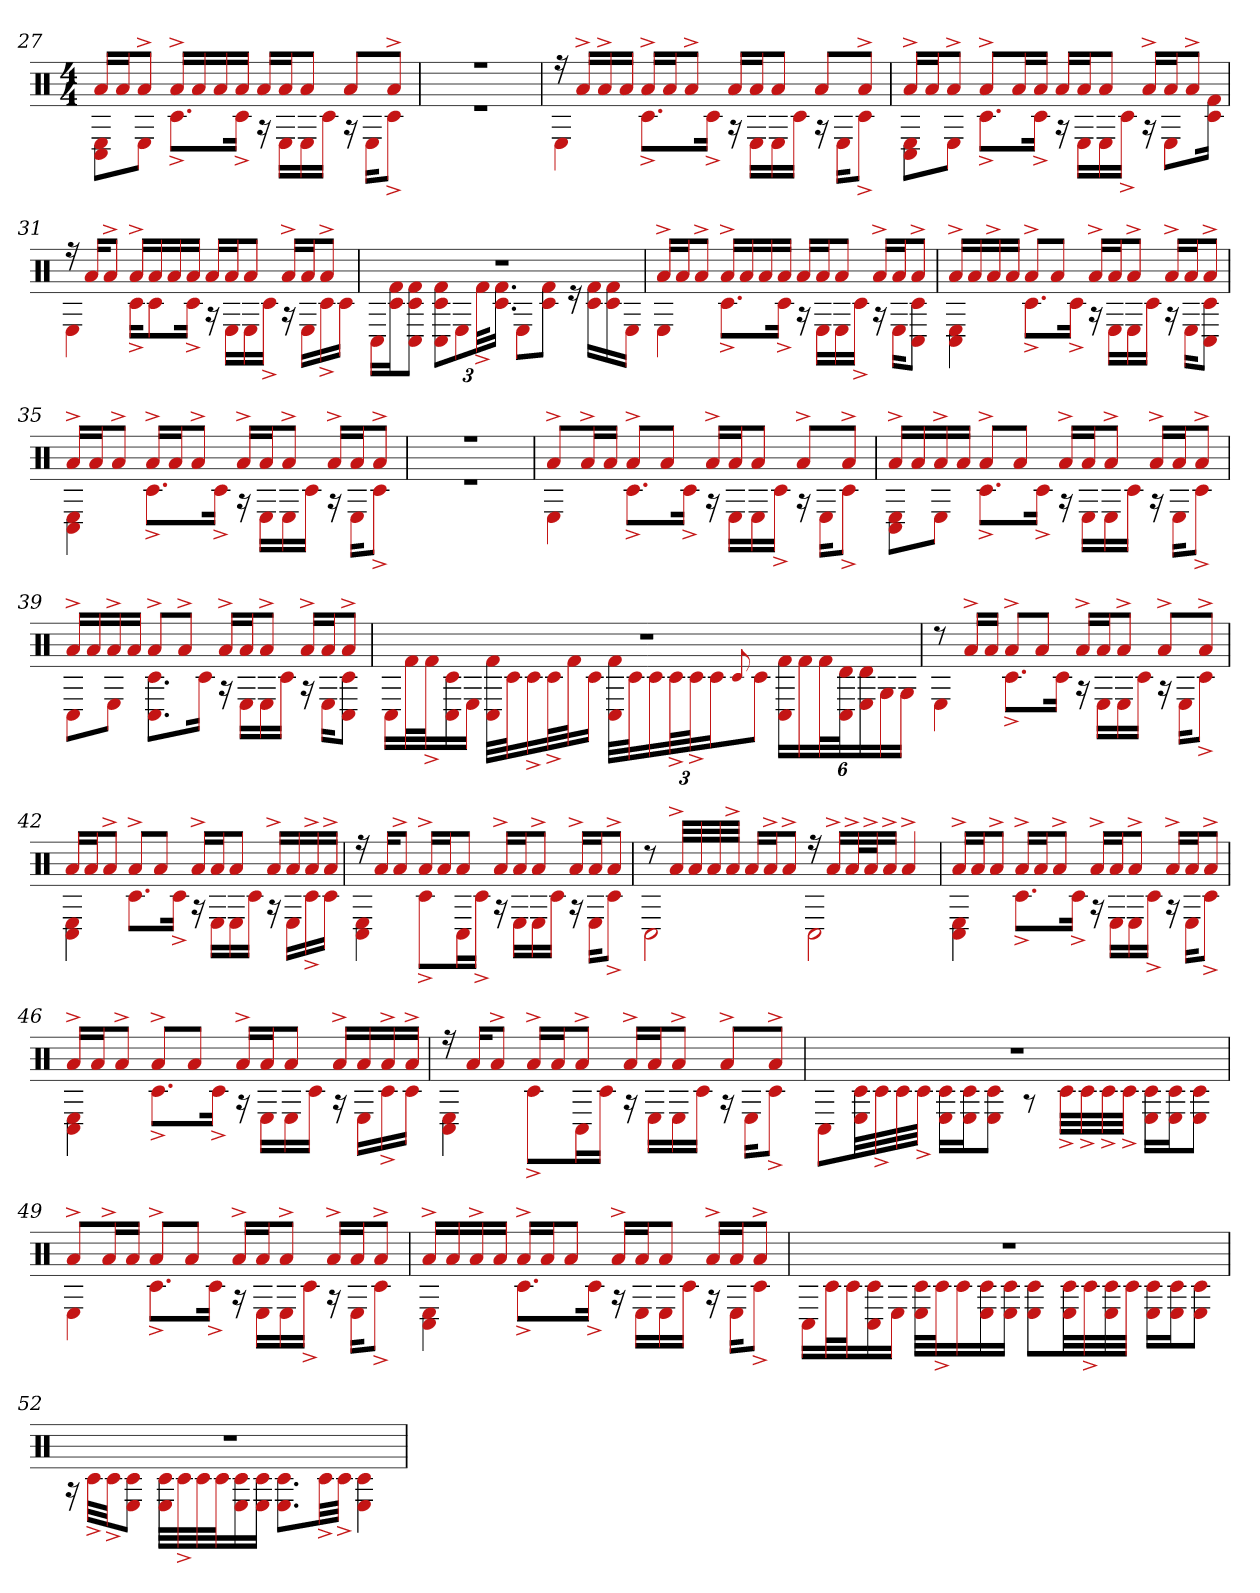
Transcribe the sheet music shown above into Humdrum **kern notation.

**kern
*part1
*staff1
*clefX
*k[]
*M4/4
=27
*^
16aLL	8C# 8EL
16aJ	.
8a^J	8EJ
16a^LL	8.c#^L
16a	.
16a	.
16aJJ	16c#^Jk
16aLL	16r
16aJ	16ELL
8aJ	16E
.	16c#JJ
8aL	16r
.	16EKL
8a^J	8c#^J
=28	=28
1r	1r
=29	=29
16r	4E
16a^LL	.
16a^	.
16aJJ	.
16a^LL	8.c#^L
16aJ	.
8a^J	.
.	16c#^Jk
16aLL	16r
16aJ	16ELL
8aJ	16E
.	16c#JJ
8aL	16r
.	16EKL
8a^J	8c#^J
=30	=30
16a^LL	8C# 8EL
16aJ	.
8a^J	8EJ
8a^L	8.c#^L
16aL	.
16aJJ	16c#^Jk
16aLL	16r
16aJ	16ELL
8aJ	16E
.	16c#^JJ
16a^LL	16r
16aJ	8EL
8a^J	.
.	16f# 16c#Jk
=31	=31
16r	4E
16aKL	.
8a^J	.
16a^LL	16c#^KL
16a	8c#
16a	.
16aJJ	16c#^Jk
16aLL	16r
16aJ	16ELL
8aJ	16E
.	16c#^JJ
16a^LL	16r
16aJ	16ELL
8a^J	16c#^
.	16c#JJ
=32	=32
1r	16C#LL
.	16f# 16c#J
.	8f# 8C# 8c#J
.	12f# 12C# 12c#L
.	12E
.	48f#^kL
.	24.c# 24.f#JJ
.	8EL
.	8f# 8c#J
.	16r
.	16f# 16c#LL
.	16f# 16c#
.	16EJJ
=33	=33
16a^LL	4E
16aJ	.
8a^J	.
16a^LL	8.c#^L
16a	.
16a	.
16aJJ	16c#^Jk
16aLL	16r
16aJ	16ELL
8aJ	16E
.	16c#^JJ
16a^LL	16r
16aJ	16EKL
8a^J	8C# 8c#J
=34	=34
16a^LL	4C# 4E
16a	.
16a^	.
16aJJ	.
8a^L	8.c#^L
8aJ	.
.	16c#^Jk
16a^LL	16r
16aJ	16ELL
8a^J	16E
.	16c#JJ
16a^LL	16r
16aJ	16EKL
8a^J	8C# 8c#J
=35	=35
16a^LL	4C# 4E
16aJ	.
8a^J	.
16a^LL	8.c#^L
16aJ	.
8a^J	.
.	16c#^Jk
16a^LL	16r
16aJ	16ELL
8a^J	16E
.	16c#JJ
16a^LL	16r
16aJ	16EKL
8a^J	8c#^J
=36	=36
1r	1r
=37	=37
8a^L	4E
16a^L	.
16aJJ	.
8a^L	8.c#^L
8aJ	.
.	16c#^Jk
16a^LL	16r
16aJ	16ELL
8aJ	16E
.	16c#^JJ
8a^L	16r
.	16EKL
8a^J	8c#^J
=38	=38
16a^LL	8C# 8EL
16a	.
16a^	8EJ
16aJJ	.
8a^L	8.c#^L
8aJ	.
.	16c#^Jk
16a^LL	16r
16aJ	16ELL
8a^J	16E
.	16c#JJ
16a^LL	16r
16aJ	16EKL
8a^J	8c#^J
=39	=39
16a^LL	8C#L
16a	.
16a^	8EJ
16aJJ	.
8a^L	8.C# 8.c#L
8a^J	.
.	16c#Jk
16a^LL	16r
16aJ	16ELL
8a^J	16E
.	16c#JJ
16a^LL	16r
16aJ	16EKL
8a^J	8C# 8c#J
=40	=40
1r	16C#LL
.	32f#L
.	32f#^J
.	16c# 16C#
.	16EJJ
.	32C# 32f#LLL
.	32c#J
.	16c#^
.	32c#^L
.	32f#J
.	16c#JJ
.	48f# 48C#LLL
.	48c#J
.	24c#
.	48c#^L
.	48c#^J
.	24c#J
.	8qqc#
.	12c#J
.	24C# 24f#LL
.	24f#
.	48f#L
.	48d 48C#J
.	24d 24E
.	24G
.	24GJJ
=41	=41
8r	4E
16a^LL	.
16aJJ	.
8a^L	8.c#^L
8aJ	.
.	16c#Jk
16a^LL	16r
16aJ	16ELL
8a^J	16E
.	16c#JJ
8a^L	16r
.	16EKL
8a^J	8c#^J
=42	=42
16aLL	4E 4C#
16aJ	.
8a^J	.
8a^L	8.c#L
8aJ	.
.	16c#^Jk
16a^LL	16r
16aJ	16ELL
8aJ	16E
.	16c#JJ
16a^LL	16r
16a	16ELL
16a^	16c#^
16a^JJ	16c#JJ
=43	=43
16r	4E 4C#
16aKL	.
8a^J	.
16a^LL	8c#^L
16aJ	.
8aJ	16C#L
.	16c#^JJ
16a^LL	16r
16aJ	16ELL
8a^J	16E
.	16c#JJ
16a^LL	16r
16aJ	16EKL
8a^J	8c#^J
=44	=44
8r	2C#
32a^LLL	.
32a	.
32a	.
32a^JJJ	.
16aLL	.
16a^J	.
8a^J	.
16r	2C#
16a^LL	.
32a^L	.
32a^J	.
16a^JJ	.
4a^	.
=45	=45
16a^LL	4C# 4E
16aJ	.
8a^J	.
16a^LL	8.c#^L
16aJ	.
8a^J	.
.	16c#^Jk
16a^LL	16r
16aJ	16ELL
8a^J	16E
.	16c#^JJ
16a^LL	16r
16aJ	16EKL
8a^J	8c#^J
=46	=46
16a^LL	4E 4C#
16aJ	.
8a^J	.
8a^L	8.c#^L
8aJ	.
.	16c#^Jk
16a^LL	16r
16aJ	16ELL
8aJ	16E
.	16c#JJ
16a^LL	16r
16a	16ELL
16a^	16c#^
16a^JJ	16c#JJ
=47	=47
16r	4E 4C#
16aKL	.
8a^J	.
16a^LL	8c#^L
16aJ	.
8a^J	16C#L
.	16c#JJ
16a^LL	16r
16aJ	16ELL
8a^J	16E
.	16c#JJ
8a^L	16r
.	16EKL
8a^J	8c#^J
=48	=48
1r	8C#L
.	32E 32c#LL
.	32c#^
.	32c#
.	32c#^JJJ
.	16E 16c#LL
.	16E 16c#J
.	8E 8c#J
.	8r
.	32c#^LLL
.	32c#^
.	32c#^
.	32c#^JJJ
.	16c# 16ELL
.	16E 16c#J
.	8E 8c#J
=49	=49
8a^L	4E
16a^L	.
16aJJ	.
8a^L	8.c#^L
8aJ	.
.	16c#^Jk
16a^LL	16r
16aJ	16ELL
8a^J	16E
.	16c#^JJ
16a^LL	16r
16aJ	16EKL
8a^J	8c#^J
=50	=50
16a^LL	4C# 4E
16a	.
16a^	.
16aJJ	.
16a^LL	8.c#^L
16aJ	.
8aJ	.
.	16c#^Jk
16a^LL	16r
16aJ	16ELL
8aJ	16E
.	16c#JJ
16a^LL	16r
16aJ	16EKL
8a^J	8c#^J
=51	=51
1r	16C#LL
.	32c#L
.	32c#J
.	16C# 16c#
.	16EJJ
.	32E 32c#LLL
.	32c#^J
.	16c#
.	16E 16c#
.	16E 16c#JJ
.	8E 8c#L
.	32E 32c#LL
.	32c#^
.	32E 32c#
.	32c#JJJ
.	16E 16c#LL
.	16E 16c#J
.	8E 8c#J
=52	=52
1r	16r
.	32c#^LLL
.	32c#^JJ
.	8c# 8EJ
.	32c# 32ELLL
.	32c#^
.	32c#
.	32c#J
.	16c# 16E
.	16E 16c#JJ
.	8.E 8.c#L
.	32c#^LL
.	32c#^JJJ
.	4c# 4E
*v	*v
=
*-
